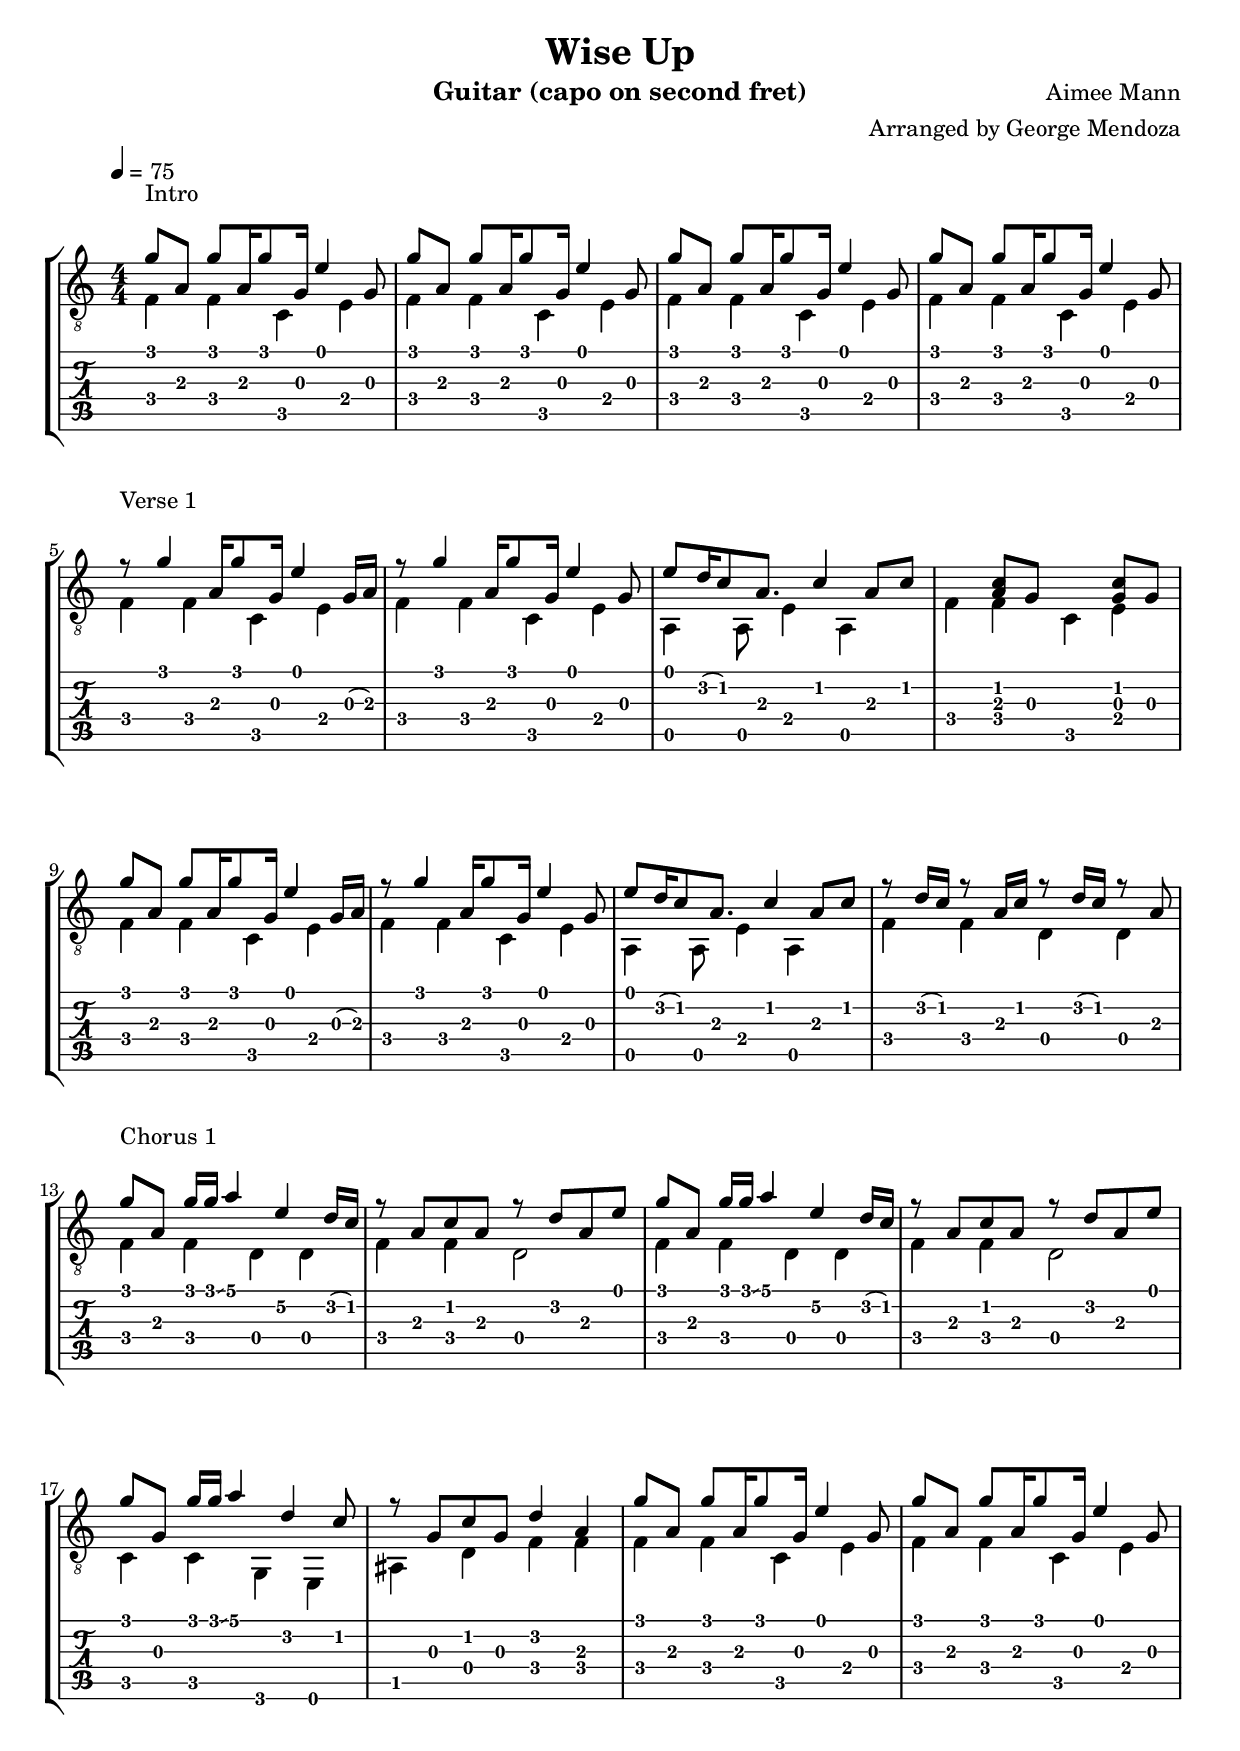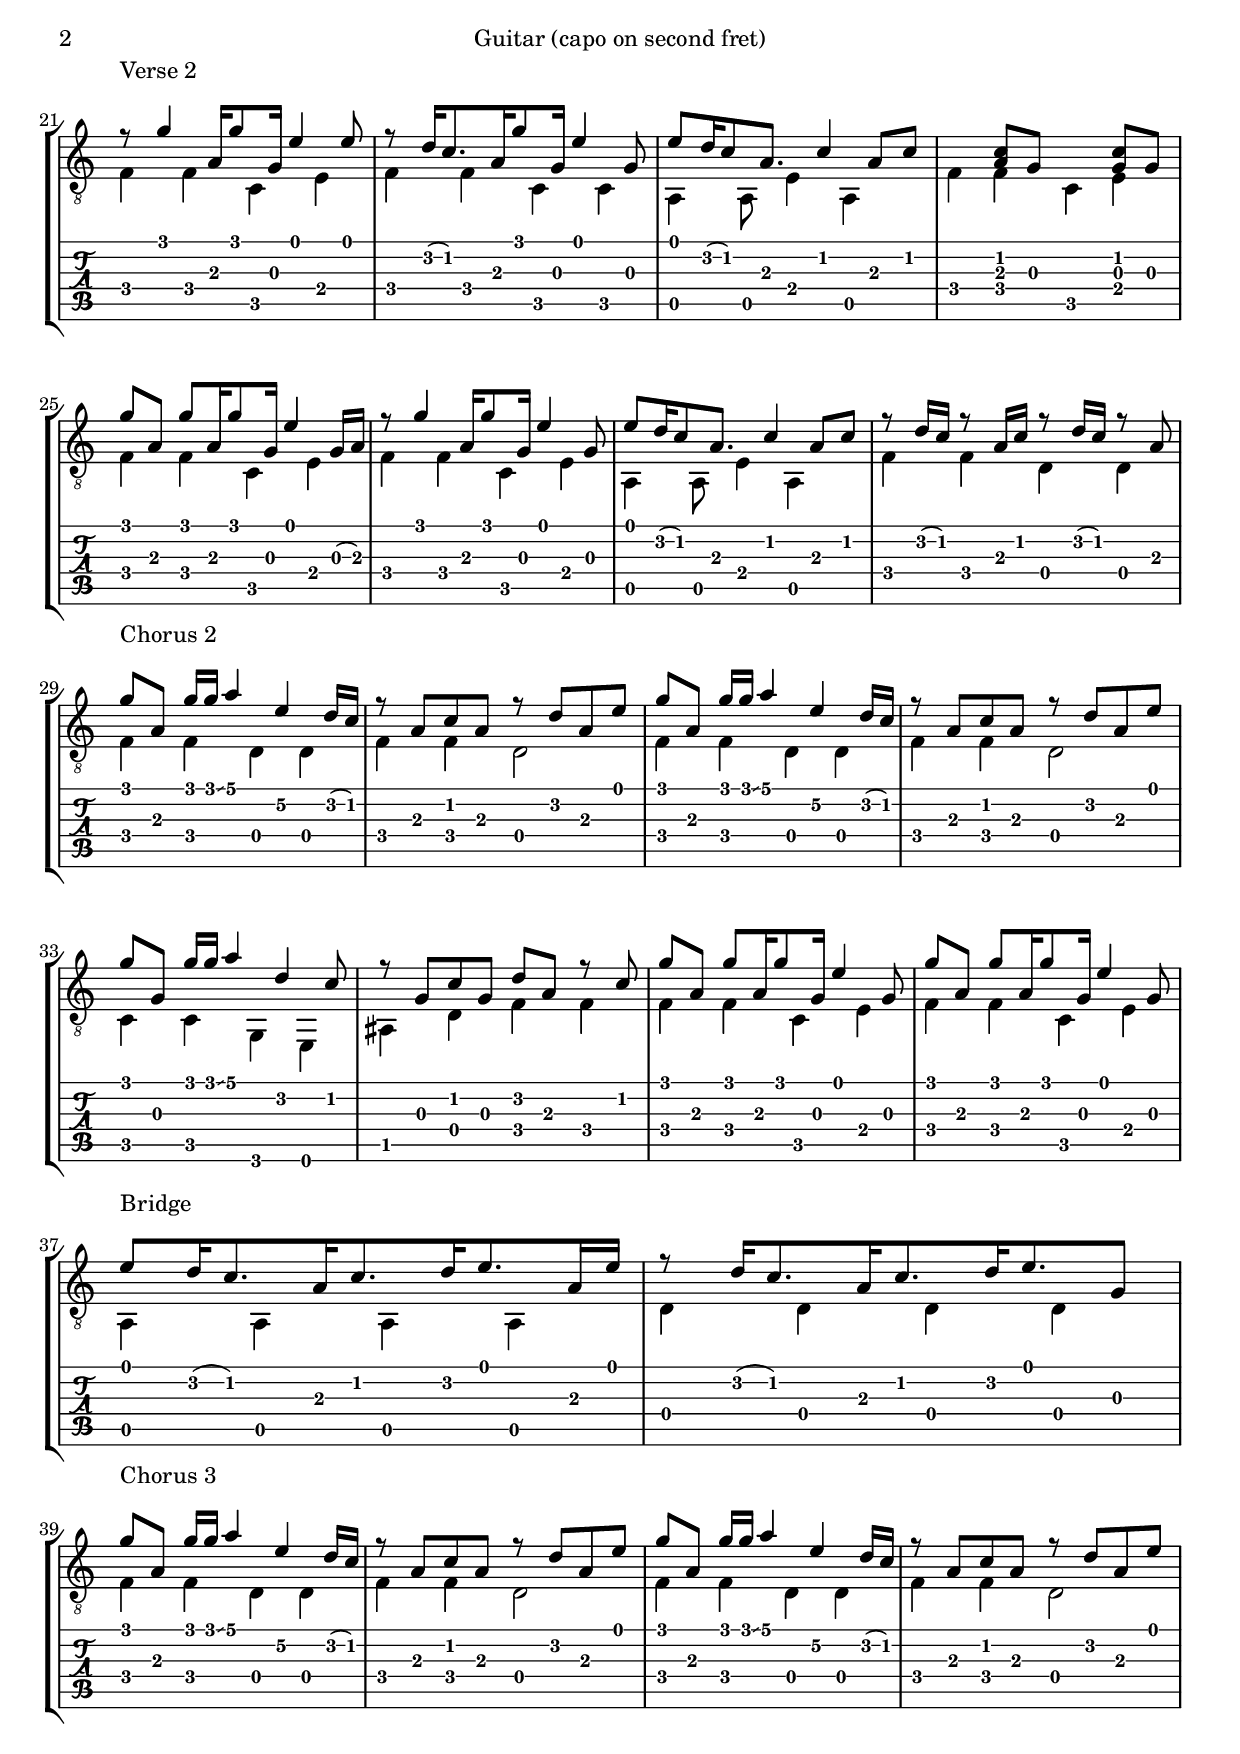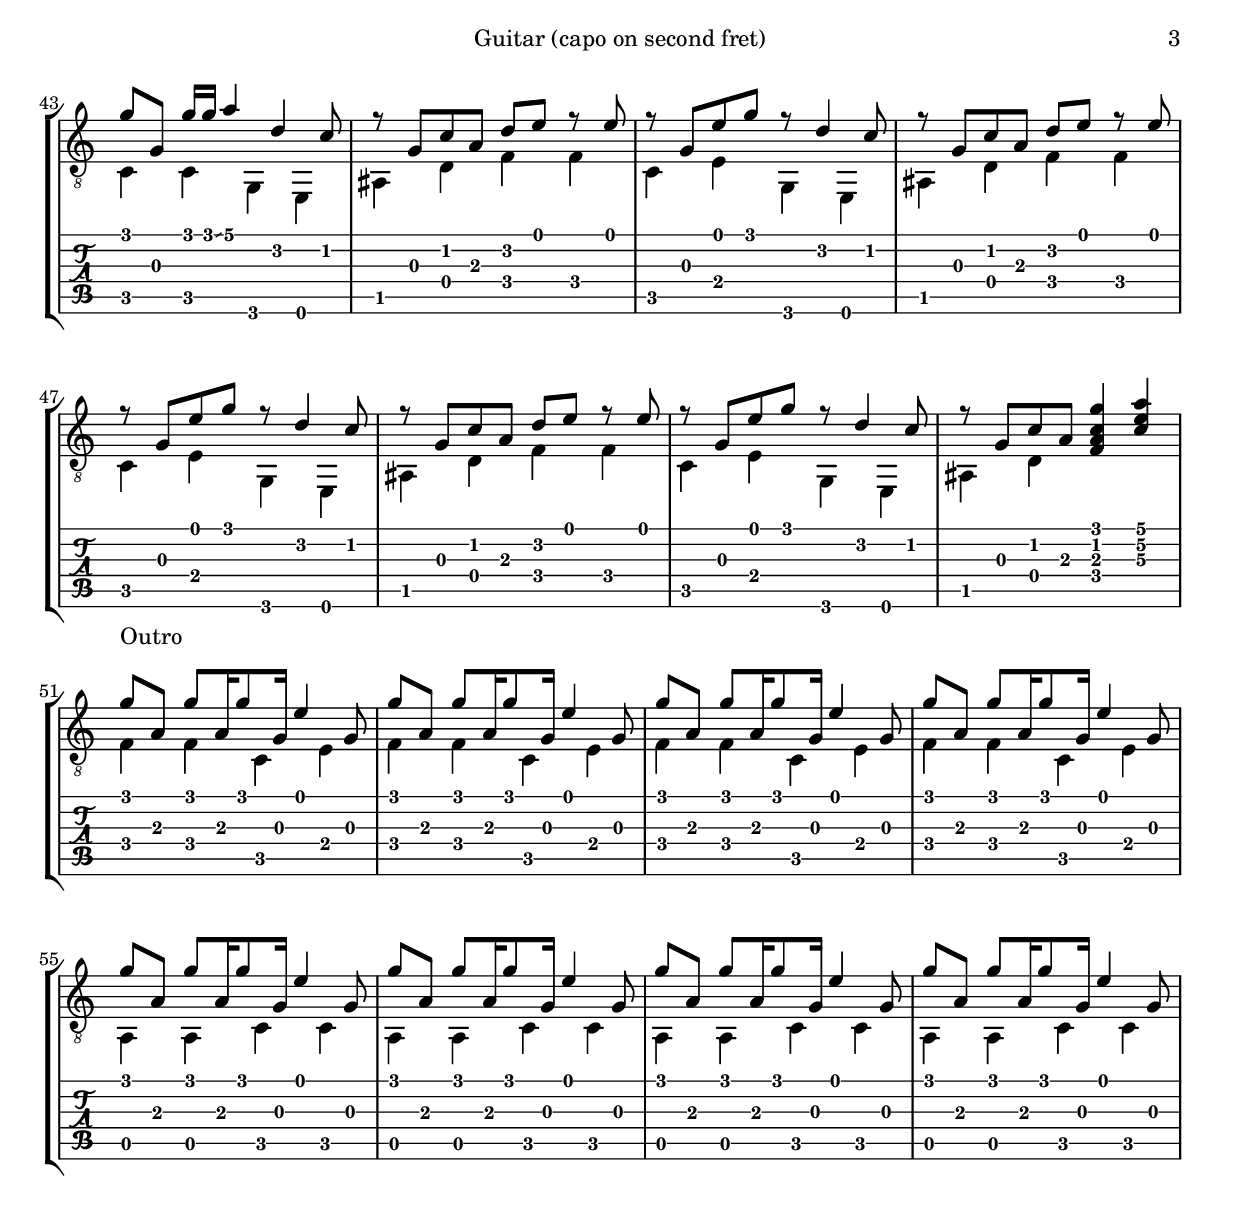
\version "2.12.3"
\include "english.ly"

\paper {
 indent = #0
}

\header {
  title = "Wise Up"
  composer = "Aimee Mann"
  arranger = "Arranged by George Mendoza"
  instrument = "Guitar (capo on second fret)"
}

%-----------------------------------------------------------------------
% Chord Sets

cChordSetAm = { r4-"Am" r r r }
cChordSetAmC = { r4-"Am" r r-"C" r }
cChordSetBbF = { r4-"Bb" r r-"F" r }
cChordSetCCGE = { r4-"C" r r-"G" r-"E" }
cChordSetD = { r4-"D" r r r }
cChordSetFC = { r4-"F" r r-"C" r }
cChordSetFD = { r4-"F" r r-"D" r }

%-----------------------------------------------------------------------
% Bars

vOneBarBeforeYouSign = {  r8 <d'\2>16( <c'\2>8.) <a\3>16 <c'\2>8. <d'\2>16 <e'\1>8. <g\3>8 }
vTwoBarBeforeYouSign = {  <d\4>4 <d\4>4 <d\4>4 <d\4>4 }
cBarBeforeYouSign = {  \cChordSetD }

vOneBarBeganIt = {  \skip 4 <a\3 c'\2 >8 <g\3>8 \skip 4 <g\3 c'\2 >8 <g\3>8 }
vTwoBarBeganIt = {  <f\4>4 <f\4>4 <c\5>4 <e\4>4 }
cBarBeganIt = {  \cChordSetFC }

vOneBarItThough = {  r8 <d'\2>16( <c'\2>16) r8 <a\3>16 <c'\2>16 r8 <d'\2>16( <c'\2>16) r8 <a\3>8 }
vTwoBarItThough = {  <f\4>4 <f\4>4 <d\4>4 <d\4>4 }
cBarItThough = {  \cChordSetFD }

vOneBarFDm = {  r8 <a\3>8 <c'\2>8 <a\3>8 r8 <d'\2>8 <a\3>8 <e'\1>8 }
vTwoBarFDm = {  <f\4>4 <f\4>4 <d\4>2 }
cBarFDm = {  \cChordSetFD }

vOneBarIntro = {  <g'\1>8 <a\3>8 <g'\1>8 <a\3>16 <g'\1>8 <g\3>16 <e'\1>4 <g\3>8 }
vTwoBarIntro = {  <f\4>4 <f\4>4 <c\5>4  <e\4>4 }
cBarIntro = {  \cChordSetFC }

vOneBarItsNot = {  r8 <g'\1>4 <a\3>16 <g'\1>8 <g\3>16 <e'\1>4 <g\3>16( <a\3>16) }
vTwoBarItsNot = {  <f\4>4 <f\4>4 <c\5>4 <e\4>4 }
cBarItsNot = {  \cChordSetFC }

vOneBarItsNotGoingToStop = {  <g'\1>8 <a\3>8 <g'\1>16 <g'\1>16\glissando <a'\1>4 <e'\2>4 <d'\2>16( <c'\2>16) }
vTwoBarItsNotGoingToStop = {  <f\4>4 <f\4>4 <d\4>4 <d\4>4 }
cBarItsNotGoingToStop = {  \cChordSetFD }

vOneBarItsNotGoingToStopCcge = {  <g'\1>8 <g\3>8 <g'\1>16 <g'\1>16\glissando <a'\1>4 <d'\2>4 <c'\2>8 }
vTwoBarItsNotGoingToStopCcge = {  <c\5>4 <c\5>4 <g,\6>4 <e,\6>4 }
cBarItsNotGoingToStopCcge = {  \cChordSetCCGE }

vOneBarItsNotGoingToStopCcgeTwo = {  r8 <g\3>8 <e'\1>8 <g'\1>8 r8 <d'\2>4 <c'\2>8 }
vTwoBarItsNotGoingToStopCcgeTwo = {  <c\5>4 <e\4>4 <g,\6>4 <e,\6>4 }
cBarItsNotGoingToStopCcgeTwo = {  \cChordSetCCGE }

vOneBarOutro = {  <g'\1>8 <a\3>8 <g'\1>8 <a\3>16 <g'\1>8 <g\3>16 <e'\1>4 <g\3>8 }
vTwoBarOutro = {  <a,\5>4 <a,\5>4 <c\5>4  <c\5>4 }
cBarOutro = {  \cChordSetAmC }

vOneBarPrepareAList = {  <e'\1>8 <d'\2>16( <c'\2>8.) <a\3>16 <c'\2>8. <d'\2>16 <e'\1>8. <a\3>16 <e'\1>16 }
vTwoBarPrepareAList = {  <a,\5>4 <a,\5>4 <a,\5>4 <a,\5>4 }
cBarPrepareAList = {  \cChordSetAm }

vOneBarSoJustGiveUp = {  r8 <g\3>8 <c'\2>8 <a\3>8 <a\3 c'\2 g'\1 f\4 >4 <c'\3 e'\2 a'\1 >4 }
vTwoBarSoJustGiveUp = {  <as,\5>4 <d\4>4 \skip 2 }
cBarSoJustGiveUp = {  \cChordSetBbF }

vOneBarTheresACure = {  r8 <d'\2>16( <c'\2>8.) <a\3>16 <g'\1>8 <g\3>16 <e'\1>4 <g\3>8 }
vTwoBarTheresACure = {  <f\4>4 <f\4>4 <c\5>4 <c\5>4 }
cBarTheresACure = {  \cChordSetFC }

vOneBarTilYouWiseUp = {  r8 <g\3>8 <c'\2>8 <g\3>8 <d'\2>4 <a\3>4 }
vTwoBarTilYouWiseUp = {  <as,\5>4 <d\4>4 <f\4>4 <f\4>4 }
cBarTilYouWiseUp = {  \cChordSetBbF }

vOneBarTilYouWiseUpTwo = {  r8 <g\3>8 <c'\2>8 <g\3>8 <d'\2>8 <a\3>8 r8 <c'\2>8 }
vTwoBarTilYouWiseUpTwo = {  <as,\5>4 <d\4>4 <f\4>4 <f\4>4 }
cBarTilYouWiseUpTwo = {  \cChordSetBbF }

vOneBarTilYouWiseUpThree = {  r8 <g\3>8 <c'\2>8 <a\3>8 <d'\2>8 <e'\1>8 r8 <e'\1>8 }
vTwoBarTilYouWiseUpThree = {  <as,\5>4 <d\4>4 <f\4>4 <f\4>4 }
cBarTilYouWiseUpThree = {  \cChordSetBbF }

vOneBarWhatYouThought = {  r8 <g'\1>4 <a\3>16 <g'\1>8 <g\3>16 <e'\1>4 <g\3>8 }
vTwoBarWhatYouThought = {  <f\4>4 <f\4>4 <c\5>4 <e\4>4 }
cBarWhatYouThought = {  \cChordSetFC }

vOneBarWhenYouFirst = {  <e'\1>8 <d'\2>16( <c'\2>8) <a\3>8. <c'\2>4 <a\3>8 <c'\2>8 }
vTwoBarWhenYouFirst = {  <a,\5>4 <a,\5>8 <e\4>4 <a,\5>4 \skip 8 }
cBarWhenYouFirst = {  \cChordSetAm }

vOneBarYouGot = {  <g'\1>8 <a\3>8 <g'\1>8 <a\3>16 <g'\1>8 <g\3>16 <e'\1>4 <g\3>16( <a\3>16) }
vTwoBarYouGot = {  <f\4>4 <f\4>4 <c\5>4 <e\4>4 }
cBarYouGot = {  \cChordSetFC }

vOneBarYoureSure = {  r8 <g'\1>4 <a\3>16 <g'\1>8 <g\3>16 <e'\1>4 <e'\1>8 }
vTwoBarYoureSure = {  <f\4>4 <f\4>4 <c\5>4 <e\4>4 }
cBarYoureSure = {  \cChordSetFC }


%-----------------------------------------------------------------------
% Lines

vOneLineChorusOneLineOne = { \vOneBarItsNotGoingToStop \vOneBarFDm \vOneBarItsNotGoingToStop \vOneBarFDm \break }
vTwoLineChorusOneLineOne = { \vTwoBarItsNotGoingToStop \vTwoBarFDm \vTwoBarItsNotGoingToStop \vTwoBarFDm \break }
cLineChorusOneLineOne = { \cBarItsNotGoingToStop \cBarFDm \cBarItsNotGoingToStop \cBarFDm }

vOneLineIntroLineOne = { \vOneBarIntro \vOneBarIntro \vOneBarIntro \vOneBarIntro \break }
vTwoLineIntroLineOne = { \vTwoBarIntro \vTwoBarIntro \vTwoBarIntro \vTwoBarIntro \break }
cLineIntroLineOne = { \cBarIntro \cBarIntro \cBarIntro \cBarIntro }

vOneLineVerseOneLineTwo = { \vOneBarYouGot \vOneBarWhatYouThought \vOneBarWhenYouFirst \vOneBarItThough \break }
vTwoLineVerseOneLineTwo = { \vTwoBarYouGot \vTwoBarWhatYouThought \vTwoBarWhenYouFirst \vTwoBarItThough \break }
cLineVerseOneLineTwo = { \cBarYouGot \cBarWhatYouThought \cBarWhenYouFirst \cBarItThough }

vOneLineVerseOneLineOne = { \vOneBarItsNot \vOneBarWhatYouThought \vOneBarWhenYouFirst \vOneBarBeganIt \break }
vTwoLineVerseOneLineOne = { \vTwoBarItsNot \vTwoBarWhatYouThought \vTwoBarWhenYouFirst \vTwoBarBeganIt \break }
cLineVerseOneLineOne = { \cBarItsNot \cBarWhatYouThought \cBarWhenYouFirst \cBarBeganIt }

vOneLineChorusOneLineTwo = { \vOneBarItsNotGoingToStopCcge \vOneBarTilYouWiseUp \vOneBarIntro \vOneBarIntro \break }
vTwoLineChorusOneLineTwo = { \vTwoBarItsNotGoingToStopCcge \vTwoBarTilYouWiseUp \vTwoBarIntro \vTwoBarIntro \break }
cLineChorusOneLineTwo = { \cBarItsNotGoingToStopCcge \cBarTilYouWiseUp \cBarIntro \cBarIntro }

vOneLineVerseTwoLineOne = { \vOneBarYoureSure \vOneBarTheresACure \vOneBarWhenYouFirst \vOneBarBeganIt \break }
vTwoLineVerseTwoLineOne = { \vTwoBarYoureSure \vTwoBarTheresACure \vTwoBarWhenYouFirst \vTwoBarBeganIt \break }
cLineVerseTwoLineOne = { \cBarYoureSure \cBarTheresACure \cBarWhenYouFirst \cBarBeganIt }

vOneLineChorusTwoLineTwo = { \vOneBarItsNotGoingToStopCcge \vOneBarTilYouWiseUpTwo \vOneBarIntro \vOneBarIntro \break }
vTwoLineChorusTwoLineTwo = { \vTwoBarItsNotGoingToStopCcge \vTwoBarTilYouWiseUpTwo \vTwoBarIntro \vTwoBarIntro \break }
cLineChorusTwoLineTwo = { \cBarItsNotGoingToStopCcge \cBarTilYouWiseUpTwo \cBarIntro \cBarIntro }

vOneLineBridgeLineOne = { \vOneBarPrepareAList \vOneBarBeforeYouSign \break }
vTwoLineBridgeLineOne = { \vTwoBarPrepareAList \vTwoBarBeforeYouSign \break }
cLineBridgeLineOne = { \cBarPrepareAList \cBarBeforeYouSign }

vOneLineChorusThreeLineTwo = { \vOneBarItsNotGoingToStopCcge \vOneBarTilYouWiseUpThree \vOneBarItsNotGoingToStopCcgeTwo \vOneBarTilYouWiseUpThree \break }
vTwoLineChorusThreeLineTwo = { \vTwoBarItsNotGoingToStopCcge \vTwoBarTilYouWiseUpThree \vTwoBarItsNotGoingToStopCcgeTwo \vTwoBarTilYouWiseUpThree \break }
cLineChorusThreeLineTwo = { \cBarItsNotGoingToStopCcge \cBarTilYouWiseUpThree \cBarItsNotGoingToStopCcgeTwo \cBarTilYouWiseUpThree }

vOneLineChorusThreeLineThree = { \vOneBarItsNotGoingToStopCcgeTwo \vOneBarTilYouWiseUpThree \vOneBarItsNotGoingToStopCcgeTwo \vOneBarSoJustGiveUp \break }
vTwoLineChorusThreeLineThree = { \vTwoBarItsNotGoingToStopCcgeTwo \vTwoBarTilYouWiseUpThree \vTwoBarItsNotGoingToStopCcgeTwo \vTwoBarSoJustGiveUp \break }
cLineChorusThreeLineThree = { \cBarItsNotGoingToStopCcgeTwo \cBarTilYouWiseUpThree \cBarItsNotGoingToStopCcgeTwo \cBarSoJustGiveUp }

vOneLineOutroLineTwo = { \vOneBarOutro \vOneBarOutro \vOneBarOutro \vOneBarOutro \break }
vTwoLineOutroLineTwo = { \vTwoBarOutro \vTwoBarOutro \vTwoBarOutro \vTwoBarOutro \break }
cLineOutroLineTwo = { \cBarOutro \cBarOutro \cBarOutro \cBarOutro }


%-----------------------------------------------------------------------
% Stanzas

vOneStanzaIntro = { \vOneLineIntroLineOne }
vTwoStanzaIntro = { \vTwoLineIntroLineOne }
cStanzaIntro = { \cLineIntroLineOne }
sStanzaIntro = { r1^"Intro" r r r }

vOneStanzaVerseOne = { \vOneLineVerseOneLineOne \vOneLineVerseOneLineTwo }
vTwoStanzaVerseOne = { \vTwoLineVerseOneLineOne \vTwoLineVerseOneLineTwo }
cStanzaVerseOne = { \cLineVerseOneLineOne \cLineVerseOneLineTwo }
sStanzaVerseOne = { r1^"Verse 1" r r r r r r r }

vOneStanzaChorusOne = { \vOneLineChorusOneLineOne \vOneLineChorusOneLineTwo }
vTwoStanzaChorusOne = { \vTwoLineChorusOneLineOne \vTwoLineChorusOneLineTwo }
cStanzaChorusOne = { \cLineChorusOneLineOne \cLineChorusOneLineTwo }
sStanzaChorusOne = { r1^"Chorus 1" r r r r r r r }

vOneStanzaVerseTwo = { \vOneLineVerseTwoLineOne \vOneLineVerseOneLineTwo }
vTwoStanzaVerseTwo = { \vTwoLineVerseTwoLineOne \vTwoLineVerseOneLineTwo }
cStanzaVerseTwo = { \cLineVerseTwoLineOne \cLineVerseOneLineTwo }
sStanzaVerseTwo = { r1^"Verse 2" r r r r r r r }

vOneStanzaChorusTwo = { \vOneLineChorusOneLineOne \vOneLineChorusTwoLineTwo }
vTwoStanzaChorusTwo = { \vTwoLineChorusOneLineOne \vTwoLineChorusTwoLineTwo }
cStanzaChorusTwo = { \cLineChorusOneLineOne \cLineChorusTwoLineTwo }
sStanzaChorusTwo = { r1^"Chorus 2" r r r r r r r }

vOneStanzaBridge = { \vOneLineBridgeLineOne }
vTwoStanzaBridge = { \vTwoLineBridgeLineOne }
cStanzaBridge = { \cLineBridgeLineOne }
sStanzaBridge = { r1^"Bridge" r }

vOneStanzaChorusThree = { \vOneLineChorusOneLineOne \vOneLineChorusThreeLineTwo \vOneLineChorusThreeLineThree }
vTwoStanzaChorusThree = { \vTwoLineChorusOneLineOne \vTwoLineChorusThreeLineTwo \vTwoLineChorusThreeLineThree }
cStanzaChorusThree = { \cLineChorusOneLineOne \cLineChorusThreeLineTwo \cLineChorusThreeLineThree }
sStanzaChorusThree = { r1^"Chorus 3" r r r r r r r r r r r }

vOneStanzaOutro = { \vOneLineIntroLineOne \vOneLineOutroLineTwo }
vTwoStanzaOutro = { \vTwoLineIntroLineOne \vTwoLineOutroLineTwo }
cStanzaOutro = { \cLineIntroLineOne \cLineOutroLineTwo }
sStanzaOutro = { r1^"Outro" r r r r r r r }


%-----------------------------------------------------------------------
% Scores

vOneScoreTabOneScoreOne = { \vOneStanzaIntro \vOneStanzaVerseOne \vOneStanzaChorusOne \vOneStanzaVerseTwo \vOneStanzaChorusTwo \vOneStanzaBridge \vOneStanzaChorusThree \vOneStanzaOutro }
vTwoScoreTabOneScoreOne = { \vTwoStanzaIntro \vTwoStanzaVerseOne \vTwoStanzaChorusOne \vTwoStanzaVerseTwo \vTwoStanzaChorusTwo \vTwoStanzaBridge \vTwoStanzaChorusThree \vTwoStanzaOutro }
cScoreTabOneScoreOne = { \cStanzaIntro \cStanzaVerseOne \cStanzaChorusOne \cStanzaVerseTwo \cStanzaChorusTwo \cStanzaBridge \cStanzaChorusThree \cStanzaOutro }
sScoreTabOneScoreOne = { \sStanzaIntro \sStanzaVerseOne \sStanzaChorusOne \sStanzaVerseTwo \sStanzaChorusTwo \sStanzaBridge \sStanzaChorusThree \sStanzaOutro }


%-----------------------------------------------------------------------
% Voices

vOne = {
  \transposition d''
  \vOneScoreTabOneScoreOne
}

vTwo = {
  \transposition d'
  \vTwoScoreTabOneScoreOne
}


%-----------------------------------------------------------------------
% Stanza Headings

stanzaHeadings = { \sScoreTabOneScoreOne }

%-----------------------------------------------------------------------
% Chord Headings

chordHeadings = { \cScoreTabOneScoreOne }

%-----------------------------------------------------------------------

\score {
  \new StaffGroup <<
    \new Staff <<
      
      \tempo 4 = 75

      \clef "treble_8"

      \new Voice \with { \remove Rest_engraver } {
        \stanzaHeadings
      }

      \new Voice {
        
        \voiceOne
        \vOne
      }
      \new Voice {
        
        \voiceTwo
        \vTwo
      }
    >>

    \new TabStaff <<
      
      \new TabVoice {
        \slurUp
        \vOne
      }
      \new TabVoice {
        \slurUp
        \vTwo
      }
      \new TabVoice {
        \chordHeadings
      }
    >>
  >>

  \layout {
    \context { \Staff
      \override TimeSignature #'style = #'numbered
      \override StringNumber #'transparent = ##t
    }
    \context { \TabStaff
      \override TimeSignature #'style = #'numbered
    }
    \context { \Voice
      \remove Slur_engraver
    }
    \context { \TabVoice
      \remove Dots_engraver
      \remove Stem_engraver
      \remove Rest_engraver
    }
  }
}

% showLastLength = R1*4
\score {
  \new Staff \with {midiInstrument = #"acoustic guitar (nylon)"} <<
    \tempo 4 = 75

    \clef "treble_8"

    \new Voice {
      \unfoldRepeats {
        \vOne
      }
    }
    \new Voice {
      \unfoldRepeats {
        \vTwo
      }
    }
  >>

  \midi {}
}
